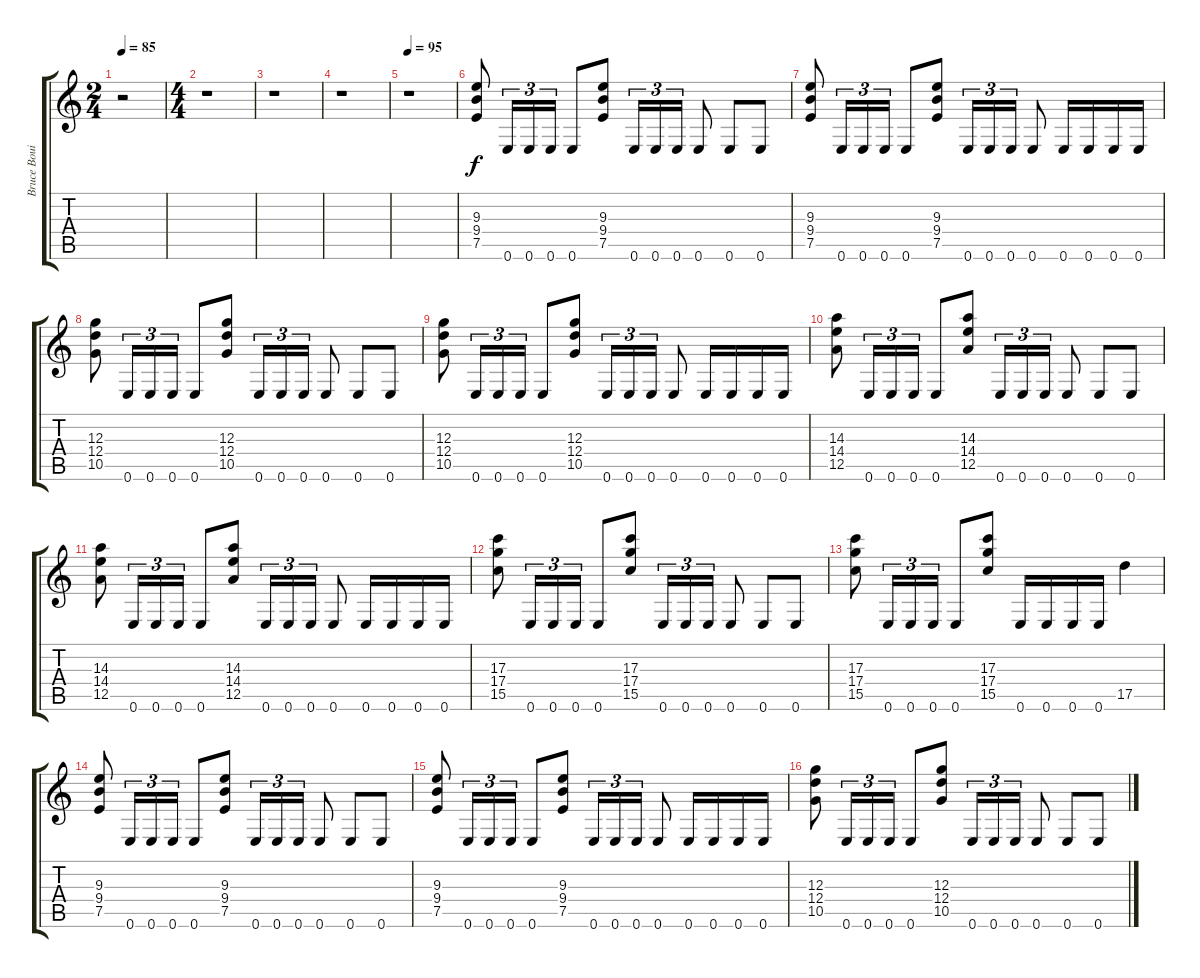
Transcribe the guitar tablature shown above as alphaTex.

\track ("Bruce Bouilliet" "Bruce Boui") {instrument overdrivenguitar}
\staff {score tabs}
\tuning (E4 B3 G3 D3 A2 E2) {hide}
\ts (2 4)
\tempo 85
\clef g2
\ks c
r.2{dy f} |
\ts (4 4)
r.1 |
r.1 |
r.1 |
\tempo 95
r.1 |
(9.3 9.4 7.5).8 0.6.16{tu (3 2)} 0.6.16{tu (3 2)} 0.6.16{tu (3 2)} 0.6.8 (9.3 9.4 7.5).8 0.6.16{tu (3 2)} 0.6.16{tu (3 2)} 0.6.16{tu (3 2)} 0.6.8 0.6.8 0.6.8 |
(9.3 9.4 7.5).8 0.6.16{tu (3 2)} 0.6.16{tu (3 2)} 0.6.16{tu (3 2)} 0.6.8 (9.3 9.4 7.5).8 0.6.16{tu (3 2)} 0.6.16{tu (3 2)} 0.6.16{tu (3 2)} 0.6.8 0.6.16 0.6.16 0.6.16 0.6.16 |
(12.3 12.4 10.5).8 0.6.16{tu (3 2)} 0.6.16{tu (3 2)} 0.6.16{tu (3 2)} 0.6.8 (12.3 12.4 10.5).8 0.6.16{tu (3 2)} 0.6.16{tu (3 2)} 0.6.16{tu (3 2)} 0.6.8 0.6.8 0.6.8 |
(12.3 12.4 10.5).8 0.6.16{tu (3 2)} 0.6.16{tu (3 2)} 0.6.16{tu (3 2)} 0.6.8 (12.3 12.4 10.5).8 0.6.16{tu (3 2)} 0.6.16{tu (3 2)} 0.6.16{tu (3 2)} 0.6.8 0.6.16 0.6.16 0.6.16 0.6.16 |
(14.3 14.4 12.5).8 0.6.16{tu (3 2)} 0.6.16{tu (3 2)} 0.6.16{tu (3 2)} 0.6.8 (14.3 14.4 12.5).8 0.6.16{tu (3 2)} 0.6.16{tu (3 2)} 0.6.16{tu (3 2)} 0.6.8 0.6.8 0.6.8 |
(14.3 14.4 12.5).8 0.6.16{tu (3 2)} 0.6.16{tu (3 2)} 0.6.16{tu (3 2)} 0.6.8 (14.3 14.4 12.5).8 0.6.16{tu (3 2)} 0.6.16{tu (3 2)} 0.6.16{tu (3 2)} 0.6.8 0.6.16 0.6.16 0.6.16 0.6.16 |
(17.3 17.4 15.5).8 0.6.16{tu (3 2)} 0.6.16{tu (3 2)} 0.6.16{tu (3 2)} 0.6.8 (17.3 17.4 15.5).8 0.6.16{tu (3 2)} 0.6.16{tu (3 2)} 0.6.16{tu (3 2)} 0.6.8 0.6.8 0.6.8 |
(17.3 17.4 15.5).8 0.6.16{tu (3 2)} 0.6.16{tu (3 2)} 0.6.16{tu (3 2)} 0.6.8 (17.3 17.4 15.5).8 0.6.16 0.6.16 0.6.16 0.6.16 17.5.4 |
(9.3 9.4 7.5).8 0.6.16{tu (3 2)} 0.6.16{tu (3 2)} 0.6.16{tu (3 2)} 0.6.8 (9.3 9.4 7.5).8 0.6.16{tu (3 2)} 0.6.16{tu (3 2)} 0.6.16{tu (3 2)} 0.6.8 0.6.8 0.6.8 |
(9.3 9.4 7.5).8 0.6.16{tu (3 2)} 0.6.16{tu (3 2)} 0.6.16{tu (3 2)} 0.6.8 (9.3 9.4 7.5).8 0.6.16{tu (3 2)} 0.6.16{tu (3 2)} 0.6.16{tu (3 2)} 0.6.8 0.6.16 0.6.16 0.6.16 0.6.16 |
(12.3 12.4 10.5).8 0.6.16{tu (3 2)} 0.6.16{tu (3 2)} 0.6.16{tu (3 2)} 0.6.8 (12.3 12.4 10.5).8 0.6.16{tu (3 2)} 0.6.16{tu (3 2)} 0.6.16{tu (3 2)} 0.6.8 0.6.8 0.6.8
